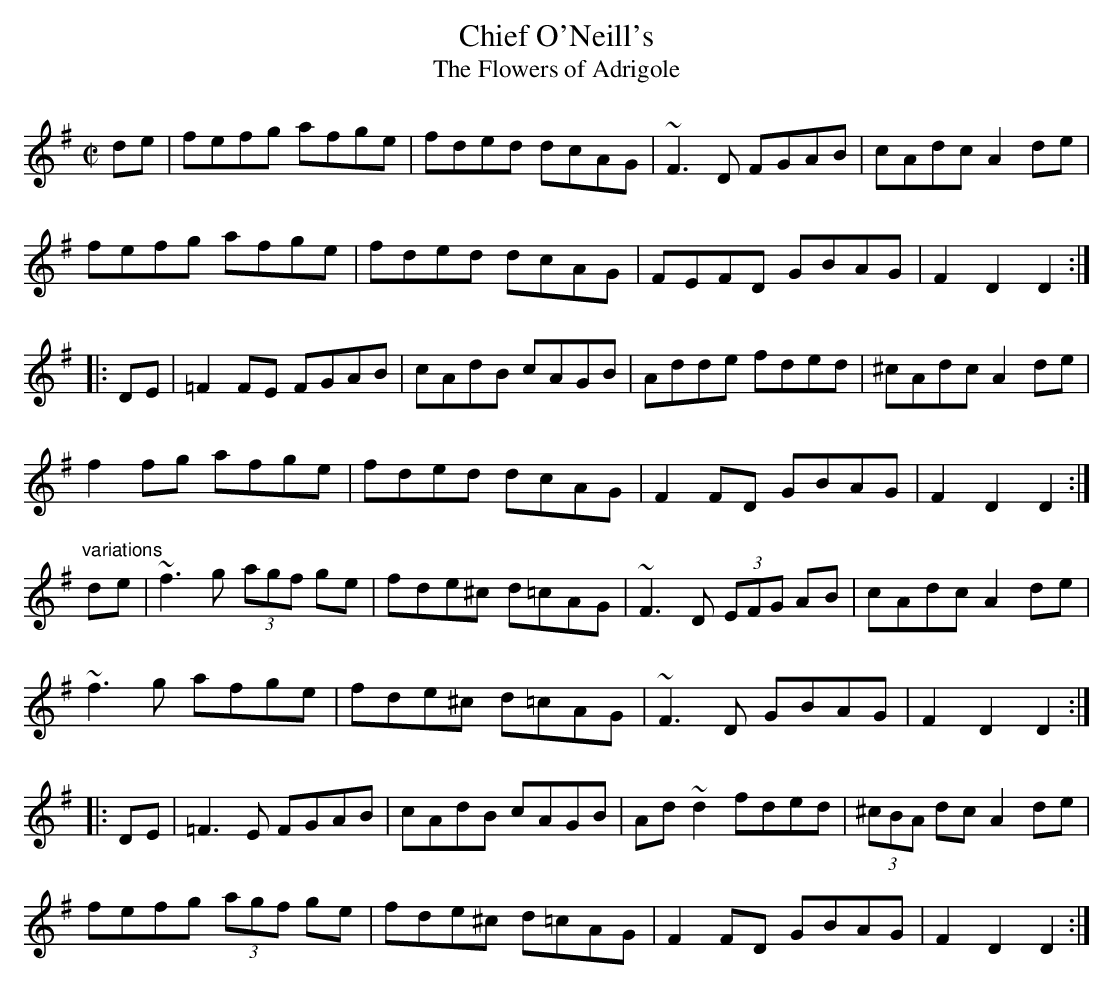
X:1
T:Chief O'Neill's
T:Flowers of Adrigole, The
M:C|
K:Dmix
de|fefg afge|fded dcAG|~F3D FGAB|cAdc A2de|
fefg afge|fded dcAG|FEFD GBAG|F2D2 D2:|
|:DE|=F2FE FGAB|cAdB cAGB|Adde fded|^cAdc A2de|
f2fg afge|fded dcAG|F2FD GBAG|F2D2 D2:|
"variations"
de|~f3g (3agf ge|fde^c d=cAG|~F3D (3EFG AB|cAdc A2de|
~f3g afge|fde^c d=cAG|~F3D GBAG|F2D2 D2:|
|:DE|=F3E FGAB|cAdB cAGB|Ad~d2 fded|(3^cBA dc A2de|
fefg (3agf ge|fde^c d=cAG|F2FD GBAG|F2D2 D2:|
